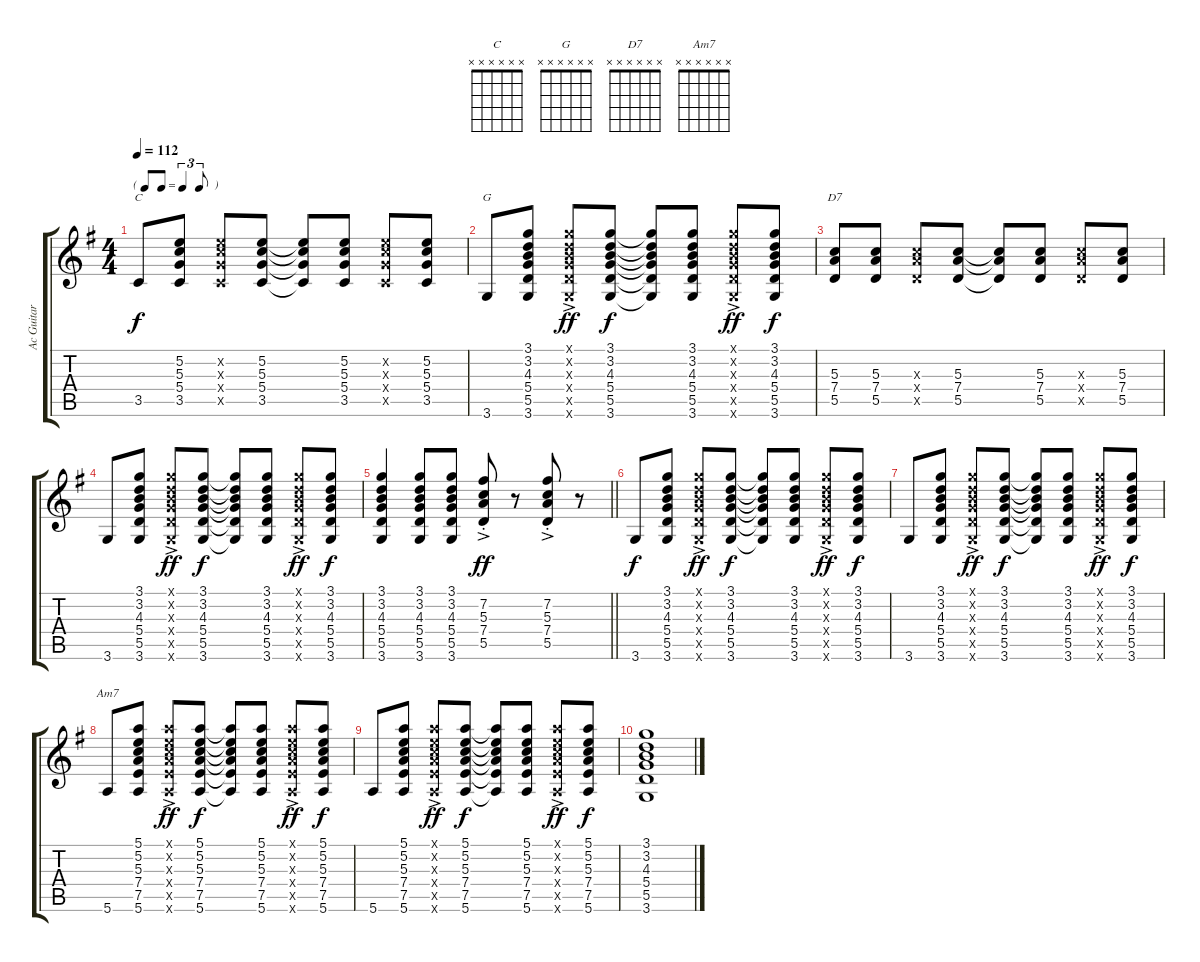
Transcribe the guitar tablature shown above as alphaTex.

\track ("Ac Guitar" "Ac Guitar") {instrument acousticguitarnylon}
\staff {score tabs}
\tuning (E4 B3 G3 D3 A2 E2) {hide}
\chord ("C" x x x x x x)
\chord ("G" x x x x x x)
\chord ("D7" x x x x x x)
\chord ("Am7" x x x x x x)
\ts (4 4)
\tf triplet8th
\tempo 112
\clef g2
\ks g
3.5.8{ch "C" dy f} (5.2 5.3 5.4 3.5).8 (5.2{x} 5.3{x} 5.4{x} 3.5{x}).8 (5.2 5.3 5.4 3.5).8 (5.2{t} 5.3{t} 5.4{t} 3.5{t}).8 (5.2 5.3 5.4 3.5).8 (5.2{x} 5.3{x} 5.4{x} 3.5{x}).8 (5.2 5.3 5.4 3.5).8 |
3.6.8{ch "G"} (3.1 3.2 4.3 5.4 5.5 3.6).8 (3.1{ac x} 3.2{ac x} 4.3{ac x} 5.4{ac x} 5.5{ac x} 3.6{ac x}).8{dy ff} (3.1 3.2 4.3 5.4 5.5 3.6).8{dy f} (3.1{t} 3.2{t} 4.3{t} 5.4{t} 5.5{t} 3.6{t}).8 (3.1 3.2 4.3 5.4 5.5 3.6).8 (3.1{ac x} 3.2{ac x} 4.3{ac x} 5.4{ac x} 5.5{ac x} 3.6{ac x}).8{dy ff} (3.1 3.2 4.3 5.4 5.5 3.6).8{dy f} |
(5.3 7.4 5.5).8{ch "D7"} (5.3 7.4 5.5).8 (5.3{x} 7.4{x} 5.5{x}).8 (5.3 7.4 5.5).8 (5.3{t} 7.4{t} 5.5{t}).8 (5.3 7.4 5.5).8 (5.3{x} 7.4{x} 5.5{x}).8 (5.3 7.4 5.5).8 |
3.6.8 (3.1 3.2 4.3 5.4 5.5 3.6).8 (3.1{ac x} 3.2{ac x} 4.3{ac x} 5.4{ac x} 5.5{ac x} 3.6{ac x}).8{dy ff} (3.1 3.2 4.3 5.4 5.5 3.6).8{dy f} (3.1{t} 3.2{t} 4.3{t} 5.4{t} 5.5{t} 3.6{t}).8 (3.1 3.2 4.3 5.4 5.5 3.6).8 (3.1{ac x} 3.2{ac x} 4.3{ac x} 5.4{ac x} 5.5{ac x} 3.6{ac x}).8{dy ff} (3.1 3.2 4.3 5.4 5.5 3.6).8{dy f} |
\barLineRight lightlight
(3.1 3.2 4.3 5.4 5.5 3.6).4 (3.1 3.2 4.3 5.4 5.5 3.6).8 (3.1 3.2 4.3 5.4 5.5 3.6).8 (7.2{ac st} 5.3{ac st} 7.4{ac st} 5.5{ac st}).8{dy ff} r.8 (7.2{ac st} 5.3{ac st} 7.4{ac st} 5.5{ac st}).8 r.8 |
3.6.8{dy f} (3.1 3.2 4.3 5.4 5.5 3.6).8 (3.1{ac x} 3.2{ac x} 4.3{ac x} 5.4{ac x} 5.5{ac x} 3.6{ac x}).8{dy ff} (3.1 3.2 4.3 5.4 5.5 3.6).8{dy f} (3.1{t} 3.2{t} 4.3{t} 5.4{t} 5.5{t} 3.6{t}).8 (3.1 3.2 4.3 5.4 5.5 3.6).8 (3.1{ac x} 3.2{ac x} 4.3{ac x} 5.4{ac x} 5.5{ac x} 3.6{ac x}).8{dy ff} (3.1 3.2 4.3 5.4 5.5 3.6).8{dy f} |
3.6.8 (3.1 3.2 4.3 5.4 5.5 3.6).8 (3.1{ac x} 3.2{ac x} 4.3{ac x} 5.4{ac x} 5.5{ac x} 3.6{ac x}).8{dy ff} (3.1 3.2 4.3 5.4 5.5 3.6).8{dy f} (3.1{t} 3.2{t} 4.3{t} 5.4{t} 5.5{t} 3.6{t}).8 (3.1 3.2 4.3 5.4 5.5 3.6).8 (3.1{ac x} 3.2{ac x} 4.3{ac x} 5.4{ac x} 5.5{ac x} 3.6{ac x}).8{dy ff} (3.1 3.2 4.3 5.4 5.5 3.6).8{dy f} |
5.6.8{ch "Am7"} (5.1 5.2 5.3 7.4 7.5 5.6).8 (5.1{ac x} 5.2{ac x} 5.3{ac x} 7.4{ac x} 7.5{ac x} 5.6{ac x}).8{dy ff} (5.1 5.2 5.3 7.4 7.5 5.6).8{dy f} (5.1{t} 5.2{t} 5.3{t} 7.4{t} 7.5{t} 5.6{t}).8 (5.1 5.2 5.3 7.4 7.5 5.6).8 (5.1{ac x} 5.2{ac x} 5.3{ac x} 7.4{ac x} 7.5{ac x} 5.6{ac x}).8{dy ff} (5.1 5.2 5.3 7.4 7.5 5.6).8{dy f} |
5.6.8 (5.1 5.2 5.3 7.4 7.5 5.6).8 (5.1{ac x} 5.2{ac x} 5.3{ac x} 7.4{ac x} 7.5{ac x} 5.6{ac x}).8{dy ff} (5.1 5.2 5.3 7.4 7.5 5.6).8{dy f} (5.1{t} 5.2{t} 5.3{t} 7.4{t} 7.5{t} 5.6{t}).8 (5.1 5.2 5.3 7.4 7.5 5.6).8 (5.1{ac x} 5.2{ac x} 5.3{ac x} 7.4{ac x} 7.5{ac x} 5.6{ac x}).8{dy ff} (5.1 5.2 5.3 7.4 7.5 5.6).8{dy f} |
(3.1 3.2 4.3 5.4 5.5 3.6).1
